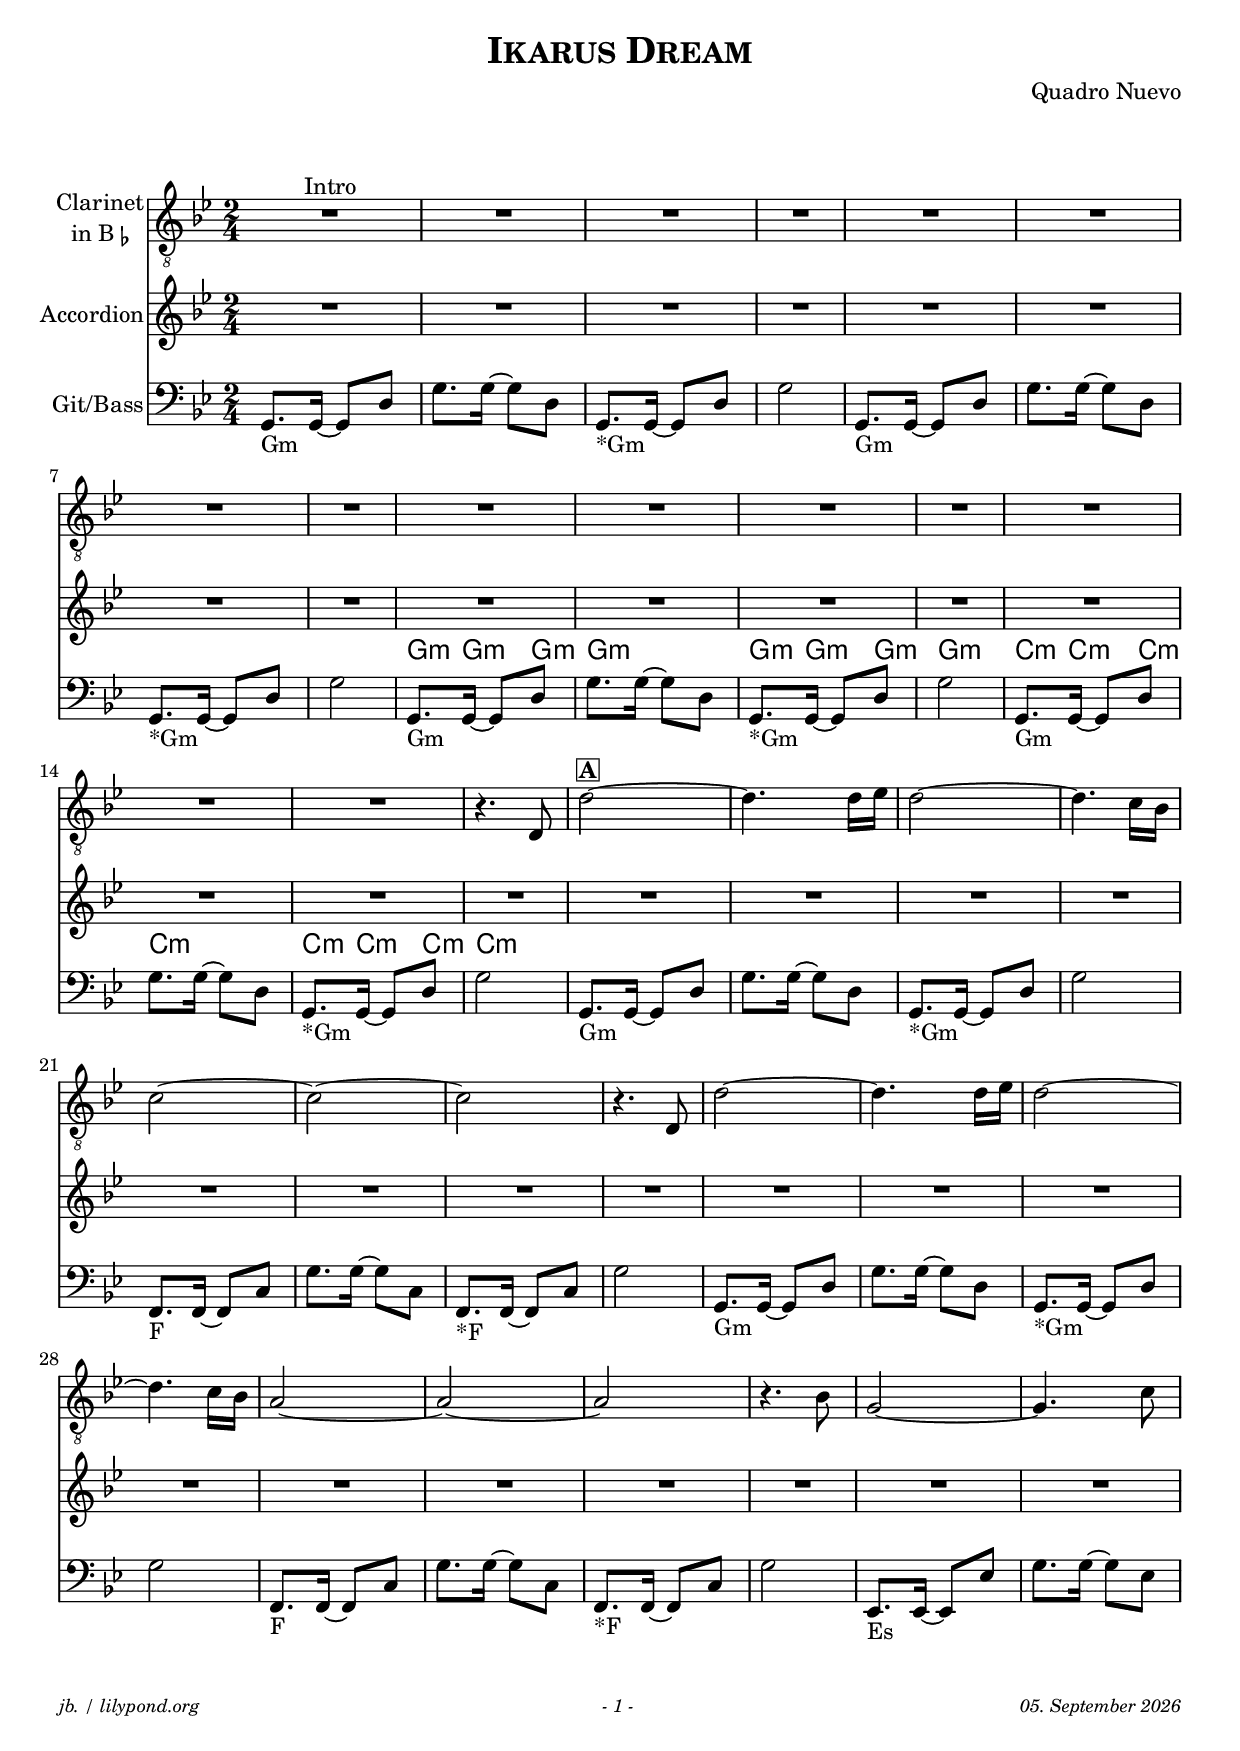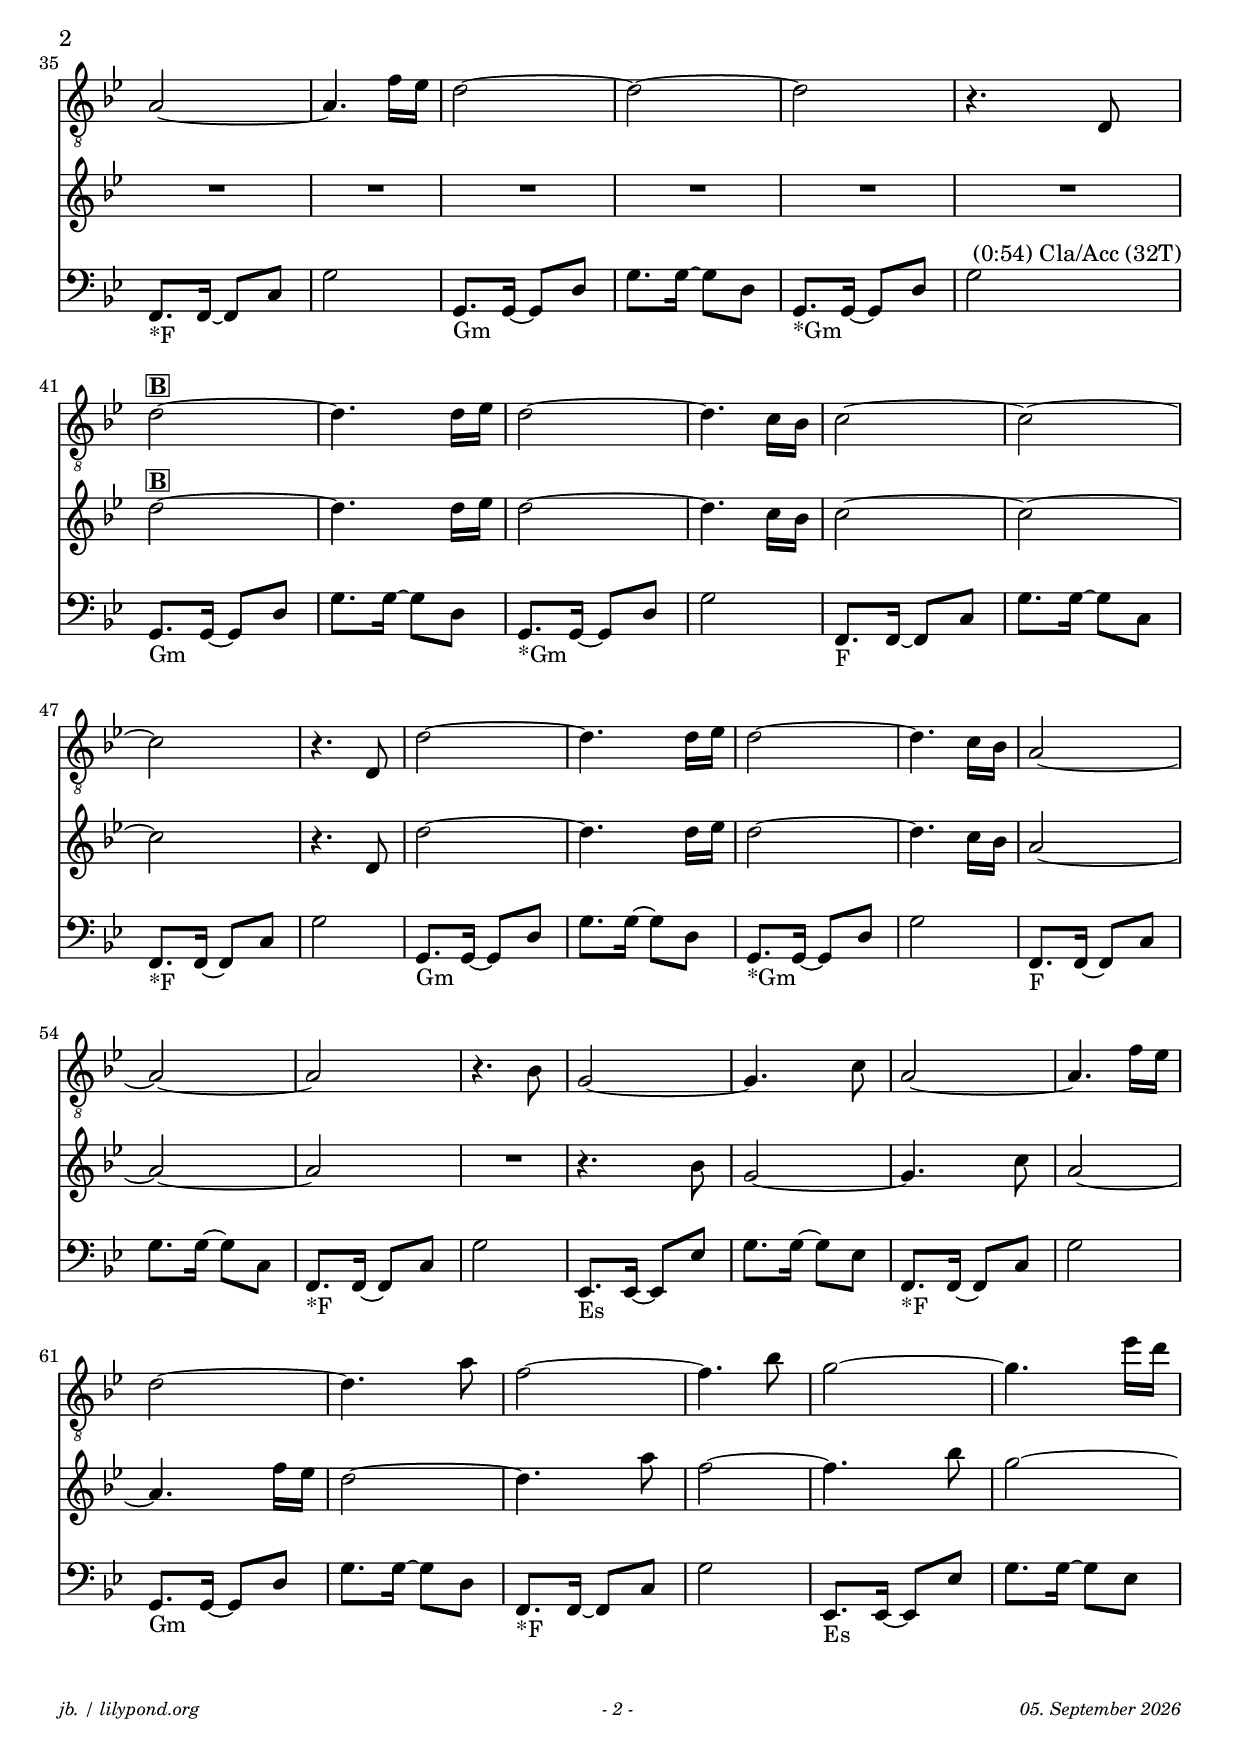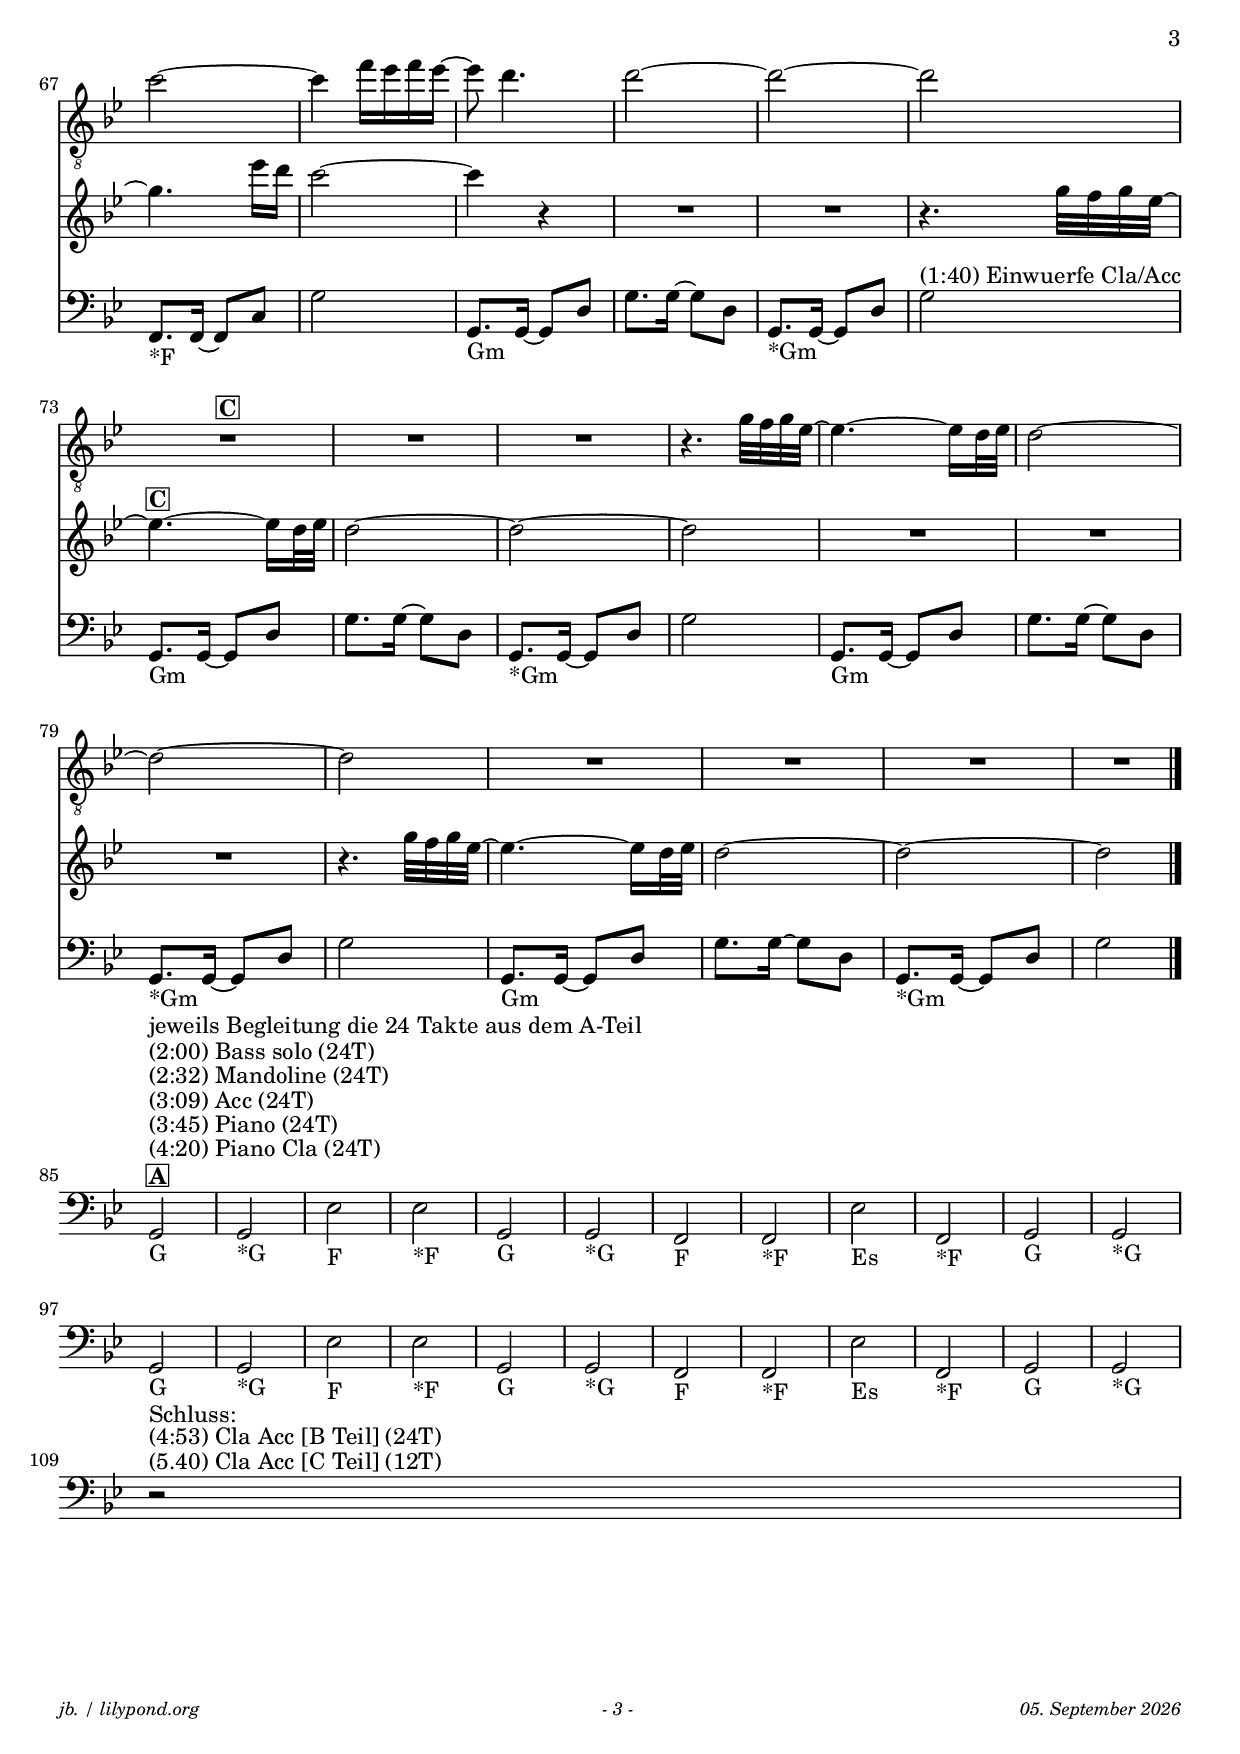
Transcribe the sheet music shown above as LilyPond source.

\version "2.20.0"

\version "2.20.0"
version_date = "05.2023"
piecename_footerline = "Ikarus Dream"

\header {
  title = \markup \caps  {"Ikarus Dream"}
  composer = "Quadro Nuevo"
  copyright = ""
  arranger = " "
  }



\include "../_common/footers.ily"
\footer_common_with_pagenum 
\include "../_common/makros.ily"


\markup \vspace #1 % space between header and score

\version "2.20.0"
\include "../_common/makros.ily"

% -- music and text ------------------------------------------------
global = {
  \time 2/4
}


voice_clarinet= \fixed c { 
  R2^"Intro" R2*14 
  % [A]
  r4. d8  d'2~^\box_a d'4.
 16 es'16 d'2~d'4. c'16 bes c'2~2~2
  r4. d8 d'2~d'4. 16 es'16 d'2~d'4. c'16 bes a2~2~2 
  r4. bes8 g2~ g4. c'8 a2~4. f'16  es' 
  d'2~2~2 
  r4. d8 \break
  %  [b]
  d'2~^\box_b d'4. 16 es'16 d'2~d'4. c'16 bes c'2~2~2
  r4. d8 d'2~d'4. 16 es'16 d'2~d'4. c'16 bes  a2~2~2 
  r4. bes8 g2~ g4. c'8 a2~4. f'16  es' 
  d'2~d'4. a'8 f'2~f'4. bes'8 
  g'2~g'4. es''16 d'' c''2~c''4 f''16 es'' f'' es''~ es''8 d''4. d''2~2~2
  \break
  R2^\box_c R2 R2
  r4.  g'32 f' g' es'~ es'4.~16 d'32 es' d'2~2~2 
  R2*4
  
  
}

voice_accordion= \fixed c { 
  R2*14 
  % [A]
  R2*26
  
  d''2~^\box_b d''4. 16 es''16 d''2~d''4. c''16 bes' c''2~2~2
  r4. d'8 d''2~d''4. 16 es''16 d''2~d''4. c''16 bes'  a'2~2~2   
  R2 
  r4. bes'8 g'2~ g'4. c''8 a'2~4. f''16  es''
  d''2~d''4. a''8 f''2~f''4. bes''8 
  g''2~g''4. es'''16 d''' c'''2~c'''4 r4 R2*2
  
   r4.  g''32 f'' g'' es''~ es''4.^\box_c ~16 d''32 es'' d''2~2~2 
   R2*3
   r4.  g''32 f'' g'' es''~ es''4.~16 d''32 es'' d''2~2~2

  
  
}

voice_chords = \chordmode { 
  s2 * 8 
  g8.:m g16:m s8 g8:m g2:m   g8.:m g16:m s8 g8:m g2:m
  \transpose g c {g8.:m g16:m s8 g8:m g2:m   g8.:m g16:m s8 g8:m g2:m}
  

}

% the ostinato figures

ostinato_one_g = { g8._"Gm" 16~ 8 d' g'8. 16~ g'8 d'  }
ostinato_two_g = {                                       g8._"*Gm" 16~ 8 d' g'2 }

ostinato_one_es = { es8._"Es" 16~ 8 es' g'8. 16~ g'8 es' }
ostinato_two_es = {                                      es8._"*Es" 16~ 8 es' g'2 }


ostinato_one_f =  { f8._"F" 16~ 8 c' g'8. 16~ g'8 c' }
ostinato_two_f = {                                       f8._"*F" 16~ 8 c' g'2 }

ostinato_bass_g = { 
  g8. 16~ 8 d' g'8. 16~ g'8 d' g8. 16~ 8 d' g'4. d8
}

voice_ostinato = \fixed c { 
 %intro
 \repeat unfold 4 { \ostinato_one_g \ostinato_two_g }

 %[A] clarinet
 %^"(0:24) Cla 24T" 
 \ostinato_one_g \ostinato_two_g
 \ostinato_one_f \ostinato_two_f
 \ostinato_one_g \ostinato_two_g
 \ostinato_one_f \ostinato_two_f
 \ostinato_one_es \ostinato_two_f
 \ostinato_one_g \ostinato_two_g
 
 % [b]  Clarinet / Accordion duett 0:54
 ^" (0:54) Cla/Acc (32T)"
 \ostinato_one_g \ostinato_two_g
 \ostinato_one_f \ostinato_two_f
 \ostinato_one_g \ostinato_two_g
 \ostinato_one_f \ostinato_two_f
 \ostinato_one_es \ostinato_two_f
 \ostinato_one_g \ostinato_two_f
 \ostinato_one_es \ostinato_two_f
 \ostinato_one_g \ostinato_two_g

% [c] 1:40 Einwuerfe Cla/acc
 ^"(1:40) Einwuerfe Cla/Acc"
 \ostinato_one_g \ostinato_two_g % acc einwurf
 \ostinato_one_g \ostinato_two_g % cla einwurf
 \ostinato_one_g \ostinato_two_g % acc einwurf
 
 % [a] bass solo 2:00
 \break
 g2^\box_a_"G"
 ^"(4:20) Piano Cla (24T)"
 ^"(3:45) Piano (24T)"
 ^"(3:09) Acc (24T)"
 ^"(2:32) Mandoline (24T)"
 ^"(2:00) Bass solo (24T)"
 ^"jeweils Begleitung die 24 Takte aus dem A-Teil" 
 
 g2_"*G" es'_"F" es'_"*F" g_"G" g_"*G" f_"F" f_"*F" es'_"Es" f_"*F" g_"G" g_"*G" \break
 g2_"G" g2_"*G" es'_"F" es'_"*F" g_"G" g_"*G" f_"F" f_"*F" es'_"Es" f_"*F" g_"G" g_"*G" \break
 
 r2^"(5.40) Cla Acc [C Teil] (12T)"
 ^"(4:53) Cla Acc [B Teil] (24T)"
 ^"Schluss: "
}





% -- container ---------------------------------------------
\score {
  <<
     
  \new Staff \with {
      midiInstrument = "clarinet"
      instrumentName = \markup { \center-column { "Clarinet"\line { "in B" \tiny \flat } } }  }
    {
     \global
     \key g  \minor
     \clef "treble_8"
     %\transpose g a, 
         \voice_clarinet
     \bar "|."
    }
    
     \new Staff \with {
      midiInstrument = "accordion"
      instrumentName = "Accordion" }
    {
     \global
     \key g \minor
     \clef "treble"
         \voice_accordion
     \bar "|."
    }
 
   \new ChordNames  { 
    \voice_chords     
     }
     
 \new Staff \with {
      midiInstrument = "acoustic guitar (nylon)"
      instrumentName = "Git/Bass" }
    {
     \global
       \key g \minor
       \clef "bass"

     \transpose c c, \voice_ostinato
    }
    
  
  >>
  \layout { }
  \midi { \tempo 4=80 }
}